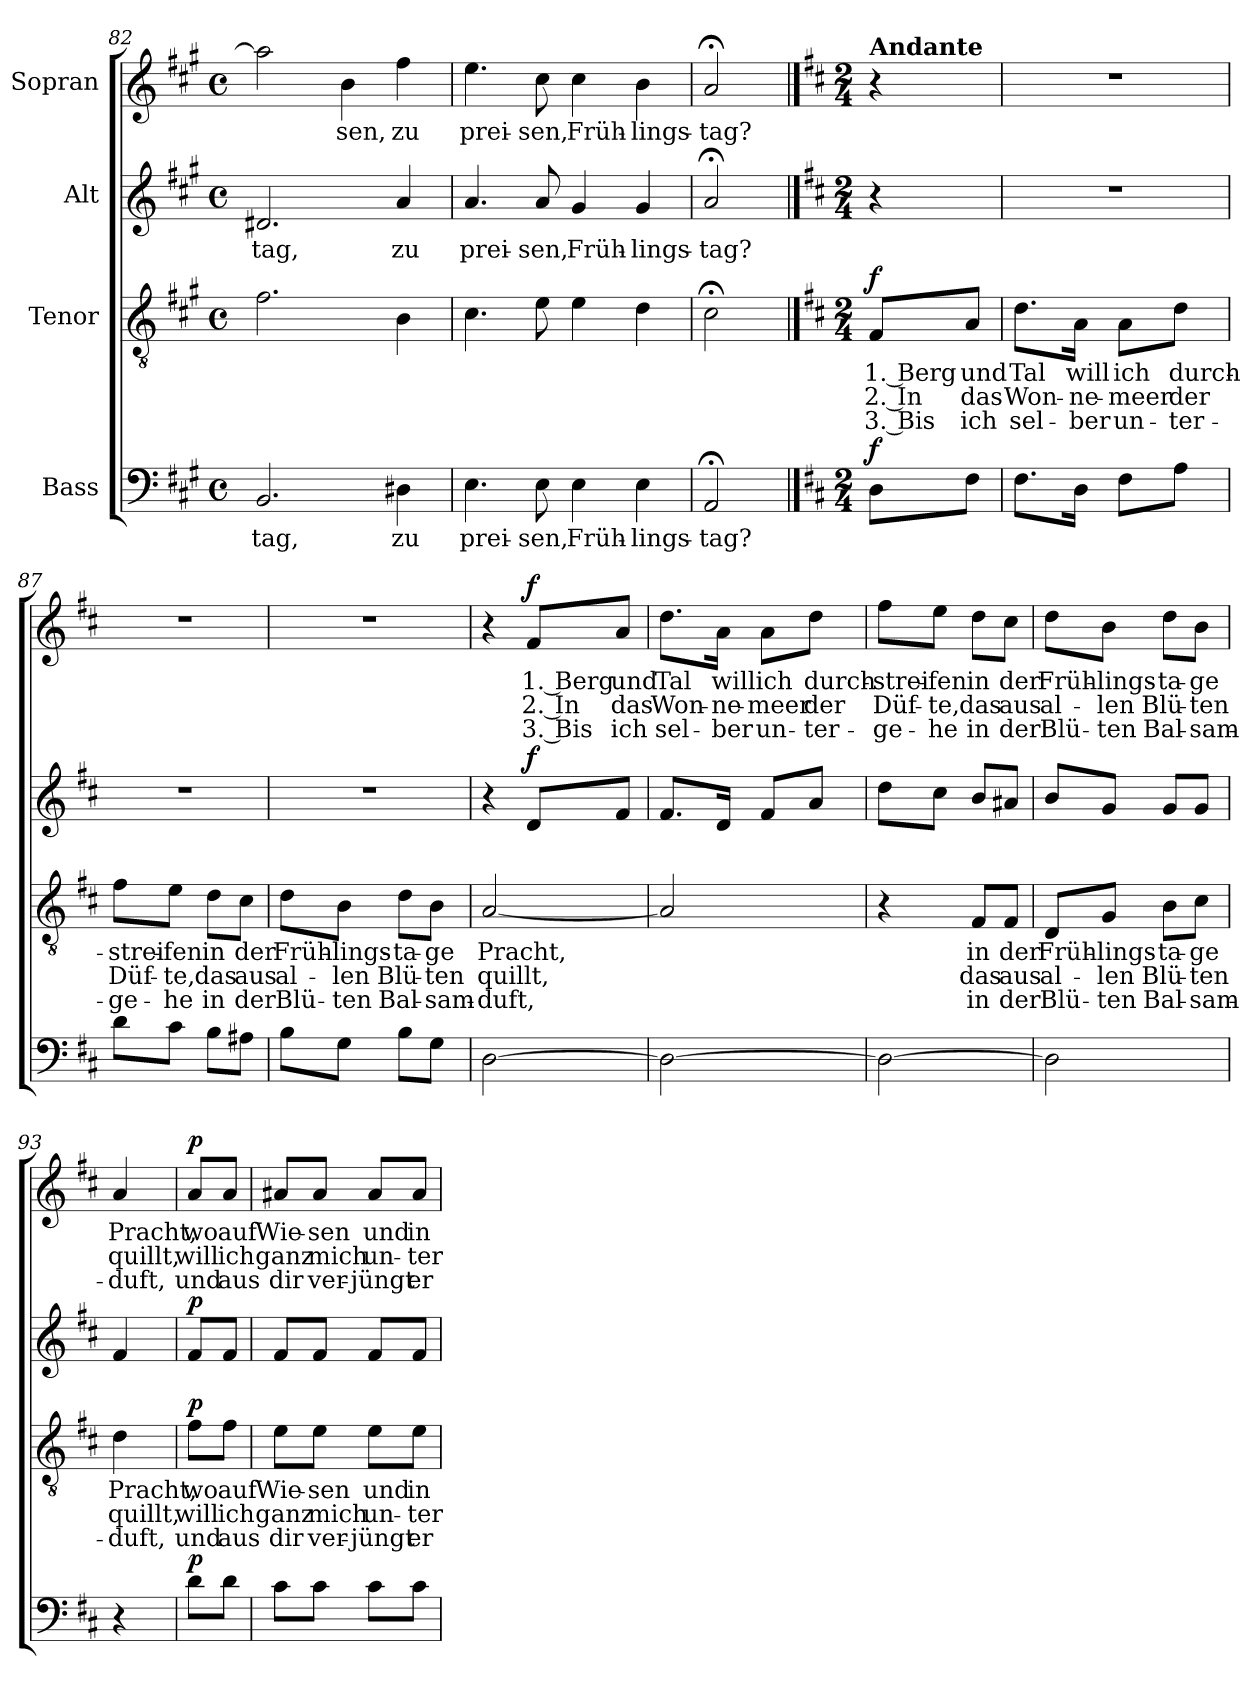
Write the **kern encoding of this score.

**kern	**text	**dynam	**kern	**text	**text	**text	**dynam	**kern	**text	**dynam	**kern	**text	**text	**text	**dynam
*part4	*part4	*part4	*part3	*part3	*part3	*part3	*part3	*part2	*part2	*part2	*part1	*part1	*part1	*part1	*part1
*staff4	*staff4	*staff4	*staff3	*staff3	*staff3	*staff3	*staff3	*staff2	*staff2	*staff2	*staff1	*staff1	*staff1	*staff1	*staff1
*I"Bass	*	*	*I"Tenor	*	*	*	*	*I"Alt	*	*	*I"Sopran	*	*	*	*
*clefF4	*	*	*clefGv2	*	*	*	*	*clefG2	*	*	*clefG2	*	*	*	*
*k[f#c#g#]	*	*	*k[f#c#g#]	*	*	*	*	*k[f#c#g#]	*	*	*k[f#c#g#]	*	*	*	*
*M4/4	*	*	*M4/4	*	*	*	*	*M4/4	*	*	*M4/4	*	*	*	*
*met(c)	*	*	*met(c)	*	*	*	*	*met(c)	*	*	*met(c)	*	*	*	*
=82	=82	=82	=82	=82	=82	=82	=82	=82	=82	=82	=82	=82	=82	=82	=82
2.BB/	-tag,	.	2.f#\	.	.	.	.	2.d#X/	-tag,	.	2aa\]	.	.	.	.
.	.	.	.	.	.	.	.	.	.	.	4b\	-sen,	.	.	.
4D#X\	zu	.	4B\	.	.	.	.	4a/	zu	.	4ff#\	zu	.	.	.
=83	=83	=83	=83	=83	=83	=83	=83	=83	=83	=83	=83	=83	=83	=83	=83
4.E\	prei-	.	4.c#\	.	.	.	.	4.a/	prei-	.	4.ee\	prei-	.	.	.
8E\	-sen,	.	8e\	.	.	.	.	8a/	-sen,	.	8cc#\	-sen,	.	.	.
4E\	Früh-	.	4e\	.	.	.	.	4g#/	Früh-	.	4cc#\	Früh-	.	.	.
4E\	-lings-	.	4d\	.	.	.	.	4g#/	-lings-	.	4b\	-lings-	.	.	.
=84	=84	=84	=84	=84	=84	=84	=84	=84	=84	=84	=84	=84	=84	=84	=84
2AA;</	-tag?	.	2c#;<\	.	.	.	.	2a;</	-tag?	.	2a;</	-tag?	.	.	.
!!LO:PB:g=z
==85	==85	==85	==85	==85	==85	==85	==85	==85	==85	==85	==85	==85	==85	==85	==85
*k[f#c#]	*	*	*k[f#c#]	*	*	*	*	*k[f#c#]	*	*	*k[f#c#]	*	*	*	*
*M2/4	*	*	*M2/4	*	*	*	*	*M2/4	*	*	*M2/4	*	*	*	*
!	!	!	!	!	!	!	!	!	!	!	!LO:TX:a:B:t=Andante	!	!	!	!
!	!	!LO:DY:a	!	!	!	!	!LO:DY:a	!	!	!	!	!	!	!	!
8D\L	.	f	8F#/L	1. Berg	2. In	3. Bis	f	4r	.	.	4r	.	.	.	.
8F#\J	.	.	8A/J	und	das	ich	.	.	.	.	.	.	.	.	.
=86	=86	=86	=86	=86	=86	=86	=86	=86	=86	=86	=86	=86	=86	=86	=86
8.F#\L	.	.	8.d\L	Tal	Won-	sel-	.	2r	.	.	2r	.	.	.	.
16D\Jk	.	.	16A\Jk	will	-ne-	-ber	.	.	.	.	.	.	.	.	.
8F#\L	.	.	8A\L	ich	-meer	un-	.	.	.	.	.	.	.	.	.
8A\J	.	.	8d\J	durch-	der	-ter-	.	.	.	.	.	.	.	.	.
=87	=87	=87	=87	=87	=87	=87	=87	=87	=87	=87	=87	=87	=87	=87	=87
8d\L	.	.	8f#\L	-strei-	Düf-	-ge-	.	2r	.	.	2r	.	.	.	.
8c#\J	.	.	8e\J	-fen	-te,	-he	.	.	.	.	.	.	.	.	.
8B\L	.	.	8d\L	in	das	in	.	.	.	.	.	.	.	.	.
8A#X\J	.	.	8c#\J	der	aus	der	.	.	.	.	.	.	.	.	.
=88	=88	=88	=88	=88	=88	=88	=88	=88	=88	=88	=88	=88	=88	=88	=88
8B\L	.	.	8d\L	Früh-	al-	Blü-	.	2r	.	.	2r	.	.	.	.
8G\J	.	.	8B\J	-lings-	-len	-ten	.	.	.	.	.	.	.	.	.
8B\L	.	.	8d\L	-ta-	Blü-	Bal-	.	.	.	.	.	.	.	.	.
8G\J	.	.	8B\J	-ge	-ten	-sam-	.	.	.	.	.	.	.	.	.
!!LO:LB:g=z
=89	=89	=89	=89	=89	=89	=89	=89	=89	=89	=89	=89	=89	=89	=89	=89
[2D\	.	.	[2A/	Pracht,	quillt,	-duft,	.	4r	.	.	4r	.	.	.	.
!	!	!	!	!	!	!	!	!	!	!LO:DY:a	!	!	!	!	!LO:DY:a
.	.	.	.	.	.	.	.	8d/L	.	f	8f#/L	1. Berg	2. In	3. Bis	f
.	.	.	.	.	.	.	.	8f#/J	.	.	8a/J	und	das	ich	.
=90	=90	=90	=90	=90	=90	=90	=90	=90	=90	=90	=90	=90	=90	=90	=90
2D\_	.	.	2A/]	.	.	.	.	8.f#/L	.	.	8.dd\L	Tal	Won-	sel-	.
.	.	.	.	.	.	.	.	16d/Jk	.	.	16a\Jk	will	-ne-	-ber	.
.	.	.	.	.	.	.	.	8f#/L	.	.	8a\L	ich	-meer	un-	.
.	.	.	.	.	.	.	.	8a/J	.	.	8dd\J	durch-	der	-ter-	.
=91	=91	=91	=91	=91	=91	=91	=91	=91	=91	=91	=91	=91	=91	=91	=91
2D\_	.	.	4r	.	.	.	.	8dd\L	.	.	8ff#\L	-strei-	Düf-	-ge-	.
.	.	.	.	.	.	.	.	8cc#\J	.	.	8ee\J	-fen	-te,	-he	.
.	.	.	8F#/L	in	das	in	.	8b/L	.	.	8dd\L	in	das	in	.
.	.	.	8F#/J	der	aus	der	.	8a#X/J	.	.	8cc#\J	der	aus	der	.
=92	=92	=92	=92	=92	=92	=92	=92	=92	=92	=92	=92	=92	=92	=92	=92
2D\]	.	.	8D/L	Früh-	al-	Blü-	.	8b/L	.	.	8dd\L	Früh-	al-	Blü-	.
.	.	.	8G/J	-lings-	-len	-ten	.	8g/J	.	.	8b\J	-lings-	-len	-ten	.
.	.	.	8B\L	-ta-	Blü-	Bal-	.	8g/L	.	.	8dd\L	-ta-	Blü-	Bal-	.
.	.	.	8c#\J	-ge	-ten	-sam-	.	8g/J	.	.	8b\J	-ge	-ten	-sam-	.
=93	=93	=93	=93	=93	=93	=93	=93	=93	=93	=93	=93	=93	=93	=93	=93
4r	.	.	4d\	Pracht,	quillt,	-duft,	.	4f#/	.	.	4a/	Pracht,	quillt,	-duft,	.
!!LO:LB:g=z
=93X4	=93X4	=93X4	=93X4	=93X4	=93X4	=93X4	=93X4	=93X4	=93X4	=93X4	=93X4	=93X4	=93X4	=93X4	=93X4
!	!	!LO:DY:a	!	!	!	!	!LO:DY:a	!	!	!LO:DY:a	!	!	!	!	!LO:DY:a
8d\L	.	p	8f#\L	wo	will	und	p	8f#/L	.	p	8a/L	wo	will	und	p
8d\J	.	.	8f#\J	auf	ich	aus	.	8f#/J	.	.	8a/J	auf	ich	aus	.
=94	=94	=94	=94	=94	=94	=94	=94	=94	=94	=94	=94	=94	=94	=94	=94
8c#\L	.	.	8e\L	Wie-	ganz	dir	.	8f#/L	.	.	8a#X/L	Wie-	ganz	dir	.
8c#\J	.	.	8e\J	-sen	mich	ver-	.	8f#/J	.	.	8a#/J	-sen	mich	ver-	.
8c#\L	.	.	8e\L	und	un-	-jüngt	.	8f#/L	.	.	8a#/L	und	un-	-jüngt	.
8c#\J	.	.	8e\J	in	-ter-	er-	.	8f#/J	.	.	8a#/J	in	-ter-	er-	.
=	=	=	=	=	=	=	=	=	=	=	=	=	=	=	=
*-	*-	*-	*-	*-	*-	*-	*-	*-	*-	*-	*-	*-	*-	*-	*-
